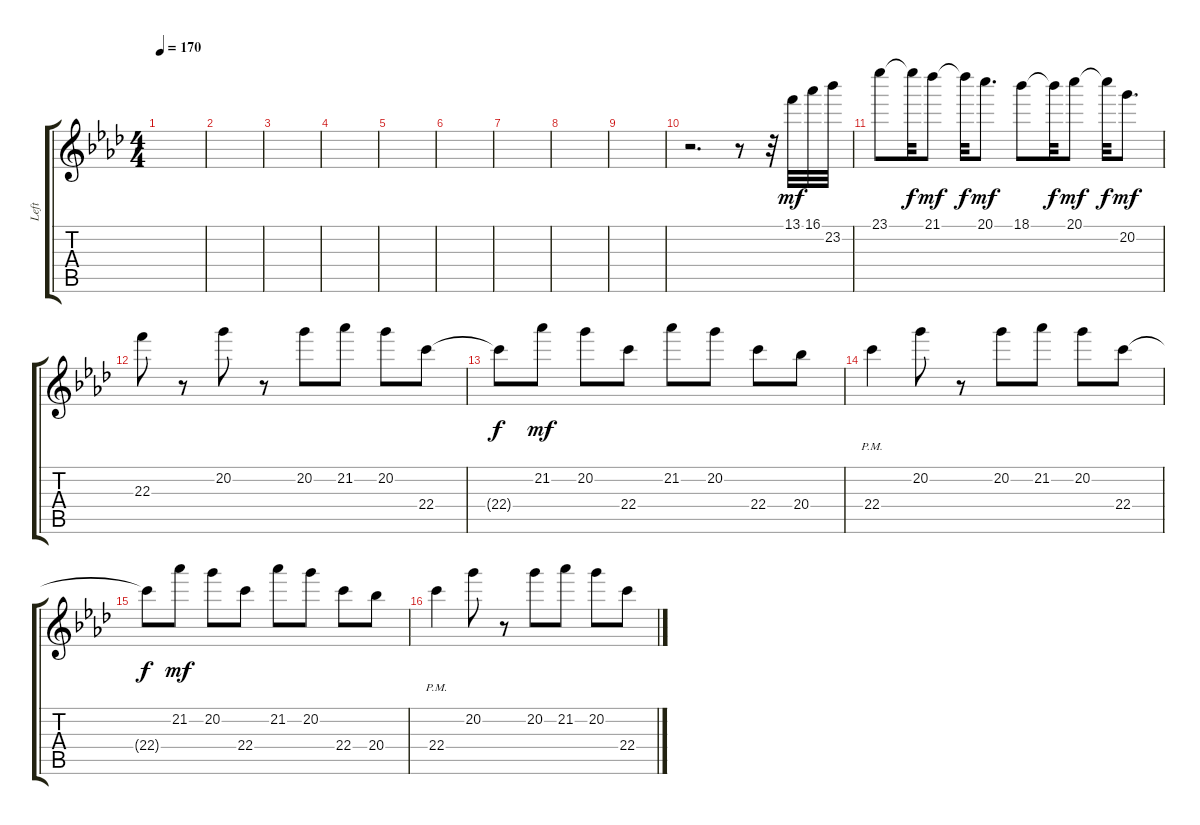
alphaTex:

\track ("Left" "Left") {instrument overdrivenguitar}
\staff {score tabs}
\tuning (E4 B3 G3 D3 A2 E2) {hide}
\ts (4 4)
\tempo 170
\clef g2
\ks ab
|
|
|
|
|
|
|
|
|
r.2{d} r.8 r.32 13.1.32{dy mf} 16.1.32 23.2.32 |
23.1.8 23.1{t}.32{dy f} 21.1.8{dy mf} 21.1{t}.32{dy f} 20.1.8{d dy mf} 18.1.8 18.1{t}.32{dy f} 20.1.8{dy mf} 20.1{t}.32{dy f} 20.2.8{d dy mf} |
22.3.8 r.8 20.2.8 r.8 20.2.8 21.2.8 20.2.8 22.4.8 |
22.4{t}.8{dy f} 21.2.8{dy mf} 20.2.8 22.4.8 21.2.8 20.2.8 22.4.8 20.4.8 |
22.4{pm}.4 20.2.8 r.8 20.2.8 21.2.8 20.2.8 22.4.8 |
22.4{t}.8{dy f} 21.2.8{dy mf} 20.2.8 22.4.8 21.2.8 20.2.8 22.4.8 20.4.8 |
22.4{pm}.4 20.2.8 r.8 20.2.8 21.2.8 20.2.8 22.4.8
